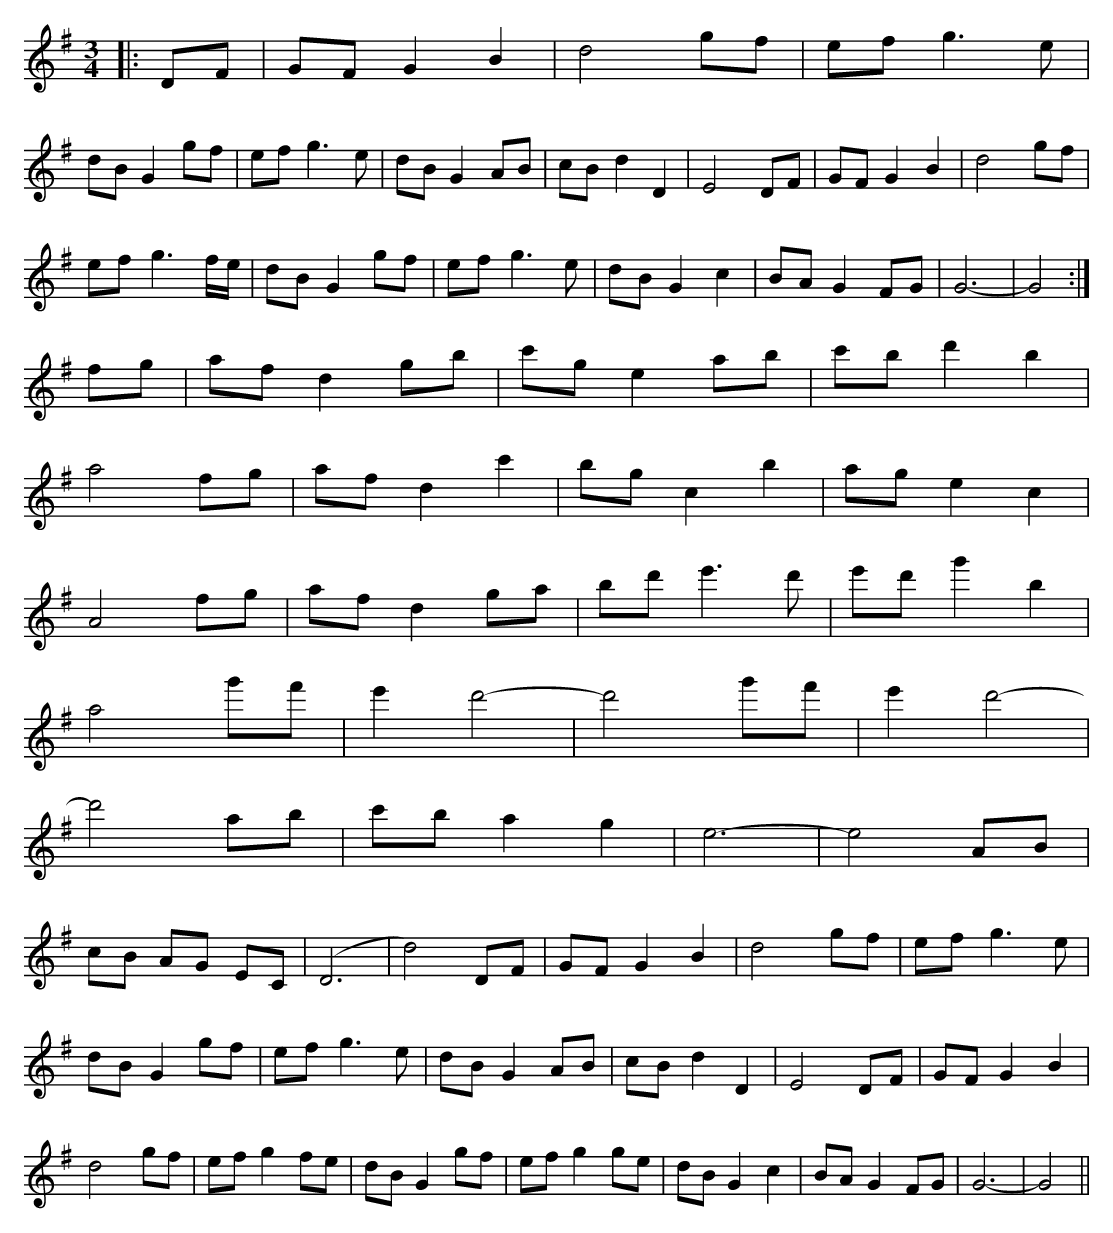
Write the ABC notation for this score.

X:1
M:3/4
K:G
|:DF|GF G2B2|d4gf|ef g3e|
dB G2gf|ef g3e|dB G2AB|cB d2D2|E4DF|GF G2B2|d4gf|
ef g3f/e/|dB G2gf|ef g3e|dB G2c2|BA G2FG|G6-|G4:|
fg|af d2gb|c'g e2ab|c'b d'2b2|
a4fg|af d2c'2|bg c2b2|ag e2c2|
A4fg|af d2ga|bd' e'3d'|e'd' g'2b2|
a4g'f'|e'2d'4-|d'4g'f'|e'2d'4-|
d'4ab|c'b a2g2|e6-|e4AB|
cB AG EC|(D6|d4)DF|GF G2B2|d4gf|ef g3e|
dB G2gf|ef g3e|dB G2AB|cB d2D2|E4DF|GF G2B2|
d4gf|ef g2fe|dB G2gf|ef g2ge|dB G2c2|BA G2FG|G6-|G4||
